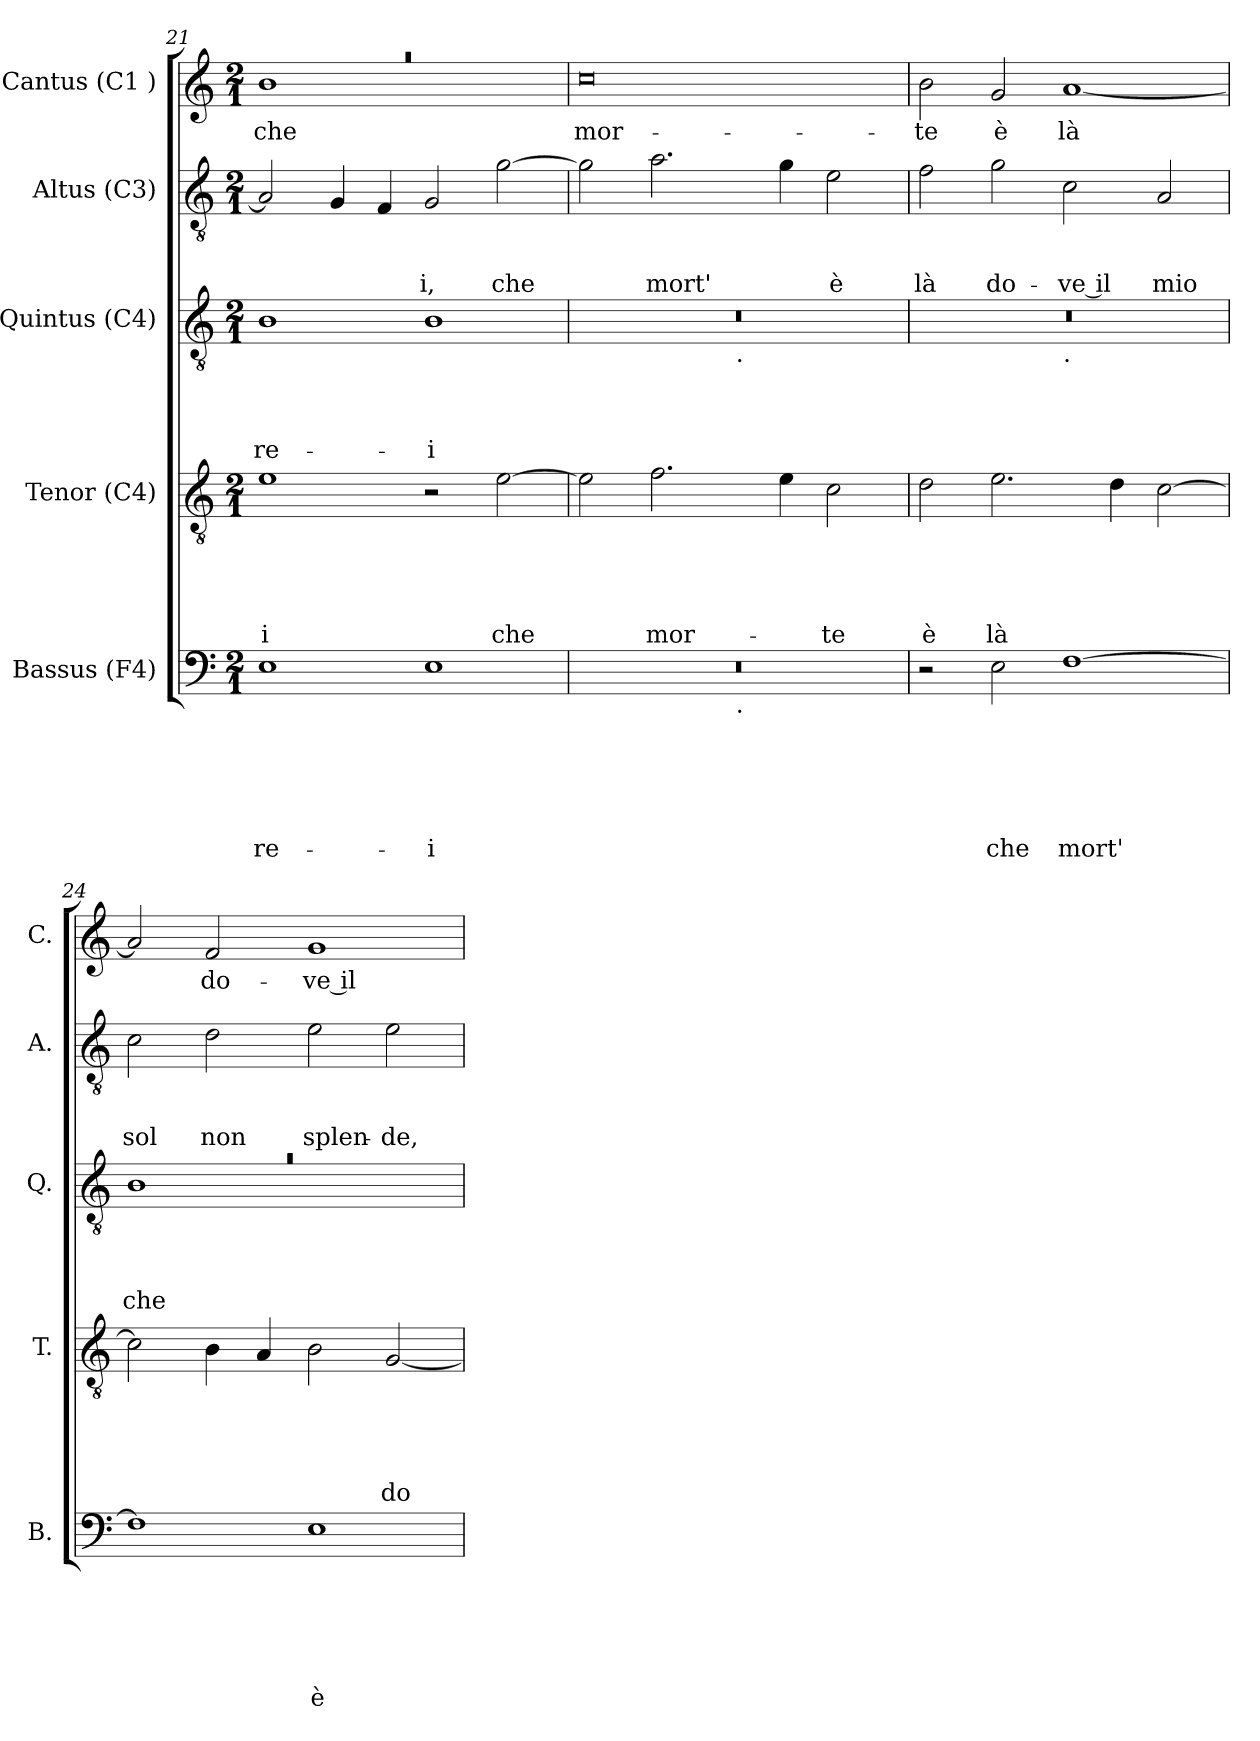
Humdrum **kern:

**kern	**text	**text	**text	**text	**text	**text	**kern	**text	**text	**text	**text	**text	**kern	**text	**text	**text	**text	**kern	**text	**text	**text	**kern	**text
*part5	*part5	*part5	*part5	*part5	*part5	*part5	*part4	*part4	*part4	*part4	*part4	*part4	*part3	*part3	*part3	*part3	*part3	*part2	*part2	*part2	*part2	*part1	*part1
*staff5	*staff5	*staff5	*staff5	*staff5	*staff5	*staff5	*staff4	*staff4	*staff4	*staff4	*staff4	*staff4	*staff3	*staff3	*staff3	*staff3	*staff3	*staff2	*staff2	*staff2	*staff2	*staff1	*staff1
*I"Bassus (F4)	*	*	*	*	*	*	*I"Tenor (C4)	*	*	*	*	*	*I"Quintus (C4)	*	*	*	*	*I"Altus (C3)	*	*	*	*I"Cantus (C1 )	*
*I'B.	*	*	*	*	*	*	*I'T.	*	*	*	*	*	*I'Q.	*	*	*	*	*I'A.	*	*	*	*I'C.	*
*clefF4	*	*	*	*	*	*	*clefGv2	*	*	*	*	*	*clefGv2	*	*	*	*	*clefGv2	*	*	*	*clefG2	*
*k[]	*	*	*	*	*	*	*k[]	*	*	*	*	*	*k[]	*	*	*	*	*k[]	*	*	*	*k[]	*
*C:	*	*	*	*	*	*	*C:	*	*	*	*	*	*C:	*	*	*	*	*C:	*	*	*	*C:	*
*M2/1	*	*	*	*	*	*	*M2/1	*	*	*	*	*	*M2/1	*	*	*	*	*M2/1	*	*	*	*M2/1	*
=21	=21	=21	=21	=21	=21	=21	=21	=21	=21	=21	=21	=21	=21	=21	=21	=21	=21	=21	=21	=21	=21	=21	=21
!	!	!	!	!	!	!LO:LY:b	!	!	!	!	!	!LO:LY:b:rj	!	!	!	!	!LO:LY:b	!	!	!	!	!LO:N:vis=1	!LO:LY:b
*	*	*	*	*	*	*	*	*	*	*	*	*	*	*	*	*	*	*	*	*	*	*^	*
1E	.	.	.	.	.	-re-	1e	.	.	.	.	-i	1B	.	.	.	-re-	2A/]	.	.	.	0raa	1b	che
.	.	.	.	.	.	.	.	.	.	.	.	.	.	.	.	.	.	4G/	.	.	.	.	.	.
.	.	.	.	.	.	.	.	.	.	.	.	.	.	.	.	.	.	4F/	.	.	.	.	.	.
!	!	!	!	!	!	!LO:LY:b:rj	!	!	!	!	!	!	!	!	!	!	!LO:LY:b:rj	!	!	!	!LO:LY:b	!	!	!
1E	.	.	.	.	.	-i	2r	.	.	.	.	.	1B	.	.	.	-i	2G/	.	.	-i,	.	1ryy	.
!	!	!	!	!	!	!	!	!	!	!	!	!LO:LY:b	!	!	!	!	!	!	!	!	!LO:LY:b	!	!	!
.	.	.	.	.	.	.	[<2e\	.	.	.	.	che	.	.	.	.	.	[<2g\	.	.	che	.	.	.
*	*	*	*	*	*	*	*	*	*	*	*	*	*	*	*	*	*	*	*	*	*	*v	*v	*
!!LO:LB:g=z
=22	=22	=22	=22	=22	=22	=22	=22	=22	=22	=22	=22	=22	=22	=22	=22	=22	=22	=22	=22	=22	=22	=22	=22
!	!	!	!	!	!	!	!	!	!	!	!	!	!	!	!	!	!	!	!	!	!	!	!LO:LY:b
*^	*	*	*	*	*	*	*	*	*	*	*	*	*^	*	*	*	*	*	*	*	*	*	*
0r	1ryy	.	.	.	.	.	.	2e\]	.	.	.	.	.	0r	1ryy	.	.	.	.	2g\]	.	.	.	0cc	mor-
!	!	!	!	!	!	!	!	!	!	!	!	!	!LO:LY:b	!	!	!	!	!	!	!	!	!	!LO:LY:b	!	!
.	.	.	.	.	.	.	.	2.f\	.	.	.	.	mor-	.	.	.	.	.	.	2.a\	.	.	mort'	.	.
.	32ryy	.	.	.	.	.	.	.	.	.	.	.	.	.	32ryy	.	.	.	.	.	.	.	.	.	.
!	!	!	!	!	!	!	!	!	!	!	!	!	!	!	!LO:TX:b:t=.	!	!	!	!	!	!	!	!	!	!
!	!LO:TX:b:t=.	!	!	!	!	!	!	!	!	!	!	!	!	!	!	!	!	!	!	!	!	!	!	!	!
.	2ryy	.	.	.	.	.	.	.	.	.	.	.	.	.	2ryy	.	.	.	.	.	.	.	.	.	.
.	.	.	.	.	.	.	.	4e\	.	.	.	.	.	.	.	.	.	.	.	4g\	.	.	.	.	.
!	!	!	!	!	!	!	!	!	!	!	!	!	!LO:LY:b	!	!	!	!	!	!	!	!	!	!LO:LY:b	!	!
.	.	.	.	.	.	.	.	2c\	.	.	.	.	-te	.	.	.	.	.	.	2e\	.	.	è	.	.
.	4...ryy	.	.	.	.	.	.	.	.	.	.	.	.	.	4...ryy	.	.	.	.	.	.	.	.	.	.
=23	=23	=23	=23	=23	=23	=23	=23	=23	=23	=23	=23	=23	=23	=23	=23	=23	=23	=23	=23	=23	=23	=23	=23	=23	=23
!	!	!	!	!	!	!	!	!	!	!	!	!	!LO:LY:b	!	!	!	!	!	!	!	!	!	!LO:LY:b	!	!LO:LY:b
*v	*v	*	*	*	*	*	*	*	*	*	*	*	*	*	*	*	*	*	*	*	*	*	*	*	*
2r	.	.	.	.	.	.	2d\	.	.	.	.	è	0r	1ryy	.	.	.	.	2f\	.	.	là	2b\	-te
!	!	!	!	!	!	!LO:LY:b	!	!	!	!	!	!LO:LY:b	!	!	!	!	!	!	!	!	!	!LO:LY:b	!	!LO:LY:b
2E\	.	.	.	.	.	che	2.e\	.	.	.	.	là	.	.	.	.	.	.	2g\	.	.	do-	2g/	è
!	!	!	!	!	!	!	!	!	!	!	!	!	!	!LO:TX:b:t=.	!	!	!	!	!	!	!	!	!	!
!	!	!	!	!	!	!LO:LY:b	!	!	!	!	!	!	!	!	!	!	!	!	!	!	!	!LO:LY:b:rj	!	!LO:LY:b
[>1F	.	.	.	.	.	mort'	.	.	.	.	.	.	.	1ryy	.	.	.	.	2c\	.	.	-ve il	[<1a	là
.	.	.	.	.	.	.	4d\	.	.	.	.	.	.	.	.	.	.	.	.	.	.	.	.	.
!	!	!	!	!	!	!	!	!	!	!	!	!	!	!	!	!	!	!	!	!	!	!LO:LY:b	!	!
.	.	.	.	.	.	.	[>2c\	.	.	.	.	.	.	.	.	.	.	.	2A/	.	.	mio	.	.
=24	=24	=24	=24	=24	=24	=24	=24	=24	=24	=24	=24	=24	=24	=24	=24	=24	=24	=24	=24	=24	=24	=24	=24	=24
!	!	!	!	!	!	!	!	!	!	!	!	!	!LO:N:vis=1	!	!	!	!	!LO:LY:b	!	!	!	!LO:LY:b	!	!
1F]	.	.	.	.	.	.	2c\]	.	.	.	.	.	0ra	1B	.	.	.	che	2c\	.	.	sol	2a/]	.
!	!	!	!	!	!	!	!	!	!	!	!	!	!	!	!	!	!	!	!	!	!	!LO:LY:b	!	!LO:LY:b
.	.	.	.	.	.	.	4B\	.	.	.	.	.	.	.	.	.	.	.	2d\	.	.	non	2f/	do-
.	.	.	.	.	.	.	4A/	.	.	.	.	.	.	.	.	.	.	.	.	.	.	.	.	.
!	!	!	!	!	!	!LO:LY:b:rj	!	!	!	!	!	!	!	!	!	!	!	!	!	!	!	!LO:LY:b	!	!LO:LY:b:rj
1E	.	.	.	.	.	è	2B\	.	.	.	.	.	.	1ryy	.	.	.	.	2e\	.	.	splen-	1g	-ve il
!	!	!	!	!	!	!	!	!	!	!	!	!LO:LY:b	!	!	!	!	!	!	!	!	!	!LO:LY:b	!	!
.	.	.	.	.	.	.	[<2G/	.	.	.	.	do-	.	.	.	.	.	.	2e\	.	.	-de,	.	.
*	*	*	*	*	*	*	*	*	*	*	*	*	*v	*v	*	*	*	*	*	*	*	*	*	*
=	=	=	=	=	=	=	=	=	=	=	=	=	=	=	=	=	=	=	=	=	=	=	=
*-	*-	*-	*-	*-	*-	*-	*-	*-	*-	*-	*-	*-	*-	*-	*-	*-	*-	*-	*-	*-	*-	*-	*-
